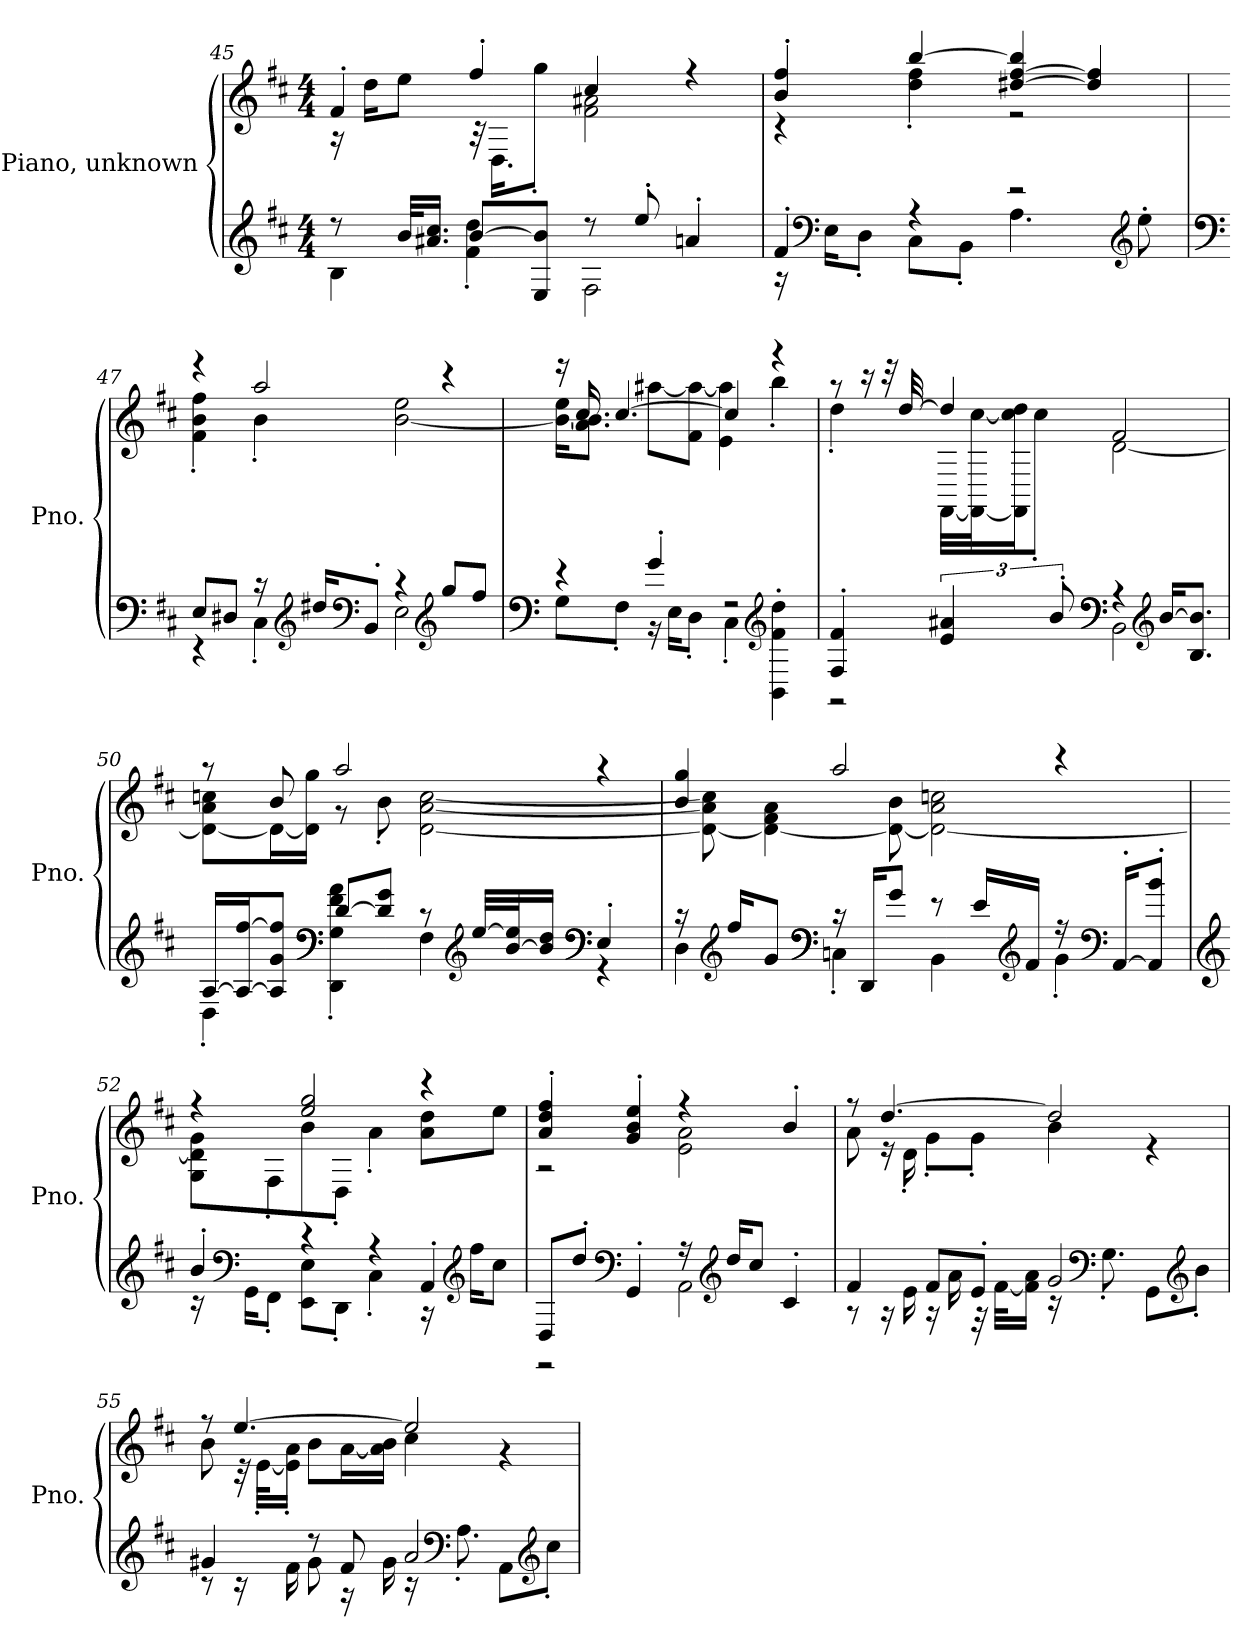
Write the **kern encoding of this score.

**kern	**kern
*part1	*part1
*staff2	*staff1
*I"Piano, unknown	*
*I'Pno.	*
!!LO:LB:g=z
*clefG2	*clefG2
*k[f#c#]	*k[f#c#]
*M4/4	*M4/4
=45	=45
*^	*^
8r	4B\	4f#'/	16r
.	.	.	16dd\KL
32b/KLL	.	.	8ee\J
16.a#X/ 16.cc#/JJ	.	.	.
[8b/L	4f#\' 4dd\'	4ff#'/	32r
.	.	.	16.D\KL
8E/ 8b/]J	.	.	8gg'\J
8r	2F#\	4cc#/	2f#\ 2a#X\
8ee'/	.	.	.
4an'/	.	4r	.
=46	=46	=46	=46
4f#'/	16r	4b/' 4ff#/'	4r
*clefF4	*	*	*
.	16E\KL	.	.
.	8D'\J	.	.
4r	8C#\L	[4bb/	4dd\' 4ff#\'
.	8BB'\J	.	.
2r	4.A\	[4dd#X/ [4ff#/ 4bb/]	2r
.	.	4dd#/] 4ff#/]	.
*clefG2	*	*	*
.	8ee'\	.	.
=47	=47	=47	=47
*clefF4	*	*	*
8E/L	4r	4r	4f#\' 4b\' 4ff#\'
8D#X/J	.	.	.
16r	4C#'\	2aa/	4b'\
*clefG2	*	*	*
16dd#X/KL	.	.	.
*clefF4	*	*	*
8BB'/J	.	.	.
4r	2E\	.	[2b\ 2ee\
*clefG2	*	*	*
8gg/L	.	4r	.
8ff#/J	.	.	.
!!LO:LB:g=z	!!
=48	=48	=48	=48
*clefF4	*	*	*
4r	8G\L	16r	16b\_ 16ee\KL
.	.	16cc#/	8.a\ 8.b\]J
.	8F#'\J	[4.cc#/	.
4g'/	16r	.	[8aa#X\L
.	16E\KL	.	.
.	8D'\J	.	8f#\ 8aa#\_J
2r	4C#'\	4cc#/]	4e\ 4aa#\]
*clefG2	*	*	*
.	4BB\' 4f#\' 4dd\'	4r	4bb'\
=49	=49	=49	=49
4F#/' 4f#/'	2r	8r	4dd'\
.	.	16r	.
.	.	32r	.
.	.	[32dd/	.
6e/ 6a#X/	.	4dd/]	[32FF#\LLL
.	.	.	32FF#\_ [32cc#\J
.	.	.	16FF#\] 16cc#\] 16dd\J
.	.	.	8cc#'\J
12b'/	.	.	.
*clefF4	*	*	*
4r	2BB\	2f#/	[2d\
*clefG2	*	*	*
[16b/KL	.	.	.
8.B/ 8.b/]J	.	.	.
!!LO:LB:g=z	!!
=50	=50	=50	=50
[16A/LL	4D'\	8r	8d\_ 8a\ 8ccn\L
16A/_ [16ff#/J	.	.	.
8A/] 8g/ 8ff#/]J	.	8b/	16d\L_
.	.	.	16d\] 16gg\JJ
*clefF4	*	*	*
[8d/L	4DD\' 4G\' 4f#\' 4a\'	2aa/	8r
8d/] 8g/J	.	.	8b'\
8r	4F#\	.	[2d\ [2a\ [2cc\
*clefG2	*	*	*
[32ee/LLL	.	.	.
[32b/ 32ee/]J	.	.	.
16b/] 16dd/JJ	.	.	.
*clefF4	*	*	*
4E'/	4r	4r	.
=51	=51	=51	=51
16r	4D\	4b/ 4gg/	8d\_ 8a\] 8cc\]
*clefG2	*	*	*
16ff#/KL	.	.	.
8g/J	.	.	4d\_ 4f#\ 4a\
*clefF4	*	*	*
16r	4Cn'\	2aa/	.
16DD/KL	.	.	.
8g/J	.	.	8d\_ 8b\
8r	4BB\	.	2d\_ 2a\ 2ccn\
16e/LL	.	.	.
*clefG2	*	*	*
16f#/JJ	.	.	.
16r	4g'\	4r	.
*clefF4	*	*	*
[16AA'/KL	.	.	.
8AA/]' 8b/'J	.	.	.
!!LO:LB:g=z	!!
=52	=52	=52	=52
*clefG2	*	*	*
4b'/	16r	4r	8G\ 8d\] 8g\L
*clefF4	*	*	*
.	16GG\KL	.	.
.	8FF#'\J	.	8F#'\
4r	8EE\ 8E\L	2ee/ 2gg/	8b\
.	8DD'\J	.	8D'\J
4r	4C#'\	.	4a'\
4AA'/	16r	4r	8a\ 8dd\L
*clefG2	*	*	*
.	16ff#\KL	.	.
.	8cc#\J	.	8ee\J
=53	=53	=53	=53
8D/L	2r	4a/' 4dd/' 4ff#/'	2r
8dd'/J	.	.	.
*clefF4	*	*	*
4GG'/	.	4g/' 4b/' 4ee/'	.
16r	2AA\	4r	2e\ 2a\
*clefG2	*	*	*
16dd/KL	.	.	.
8cc#/J	.	.	.
4c#'/	.	4b'/	.
=54	=54	=54	=54
4f#/	8r	8r	8a\
.	16r	[4.dd/	16r
.	16e\	.	16d'\
8f#/L	16r	.	8g'\L
.	16a\	.	.
8e'/J	32r	.	8g'\J
.	[32f#\KLL	.	.
.	16f#\] 16a\JJ	.	.
2g/	16r	2dd/]	4b\
*clefF4	*	*	*
.	8.G'\	.	.
.	8GG\L	.	4r
*clefG2	*	*	*
.	8b'\J	.	.
!!LO:PB:g=z	!!
=55	=55	=55	=55
4g#X/	8r	8r	8b\
.	16r	[4.ee/	32r
.	.	.	[32e'\KLL
.	16f#\	.	16e\]' 16a\'JJ
8r	8g#\	.	8b\L
8f#/	16r	.	[16a\L
.	16g#\	.	16a\] 16b\JJ
2a/	16r	2ee/]	4cc#\
*clefF4	*	*	*
.	8.A'\	.	.
.	8AA\L	.	4r
*clefG2	*	*	*
.	8cc#'\J	.	.
*v	*v	*	*
*	*v	*v
=	=
*-	*-
